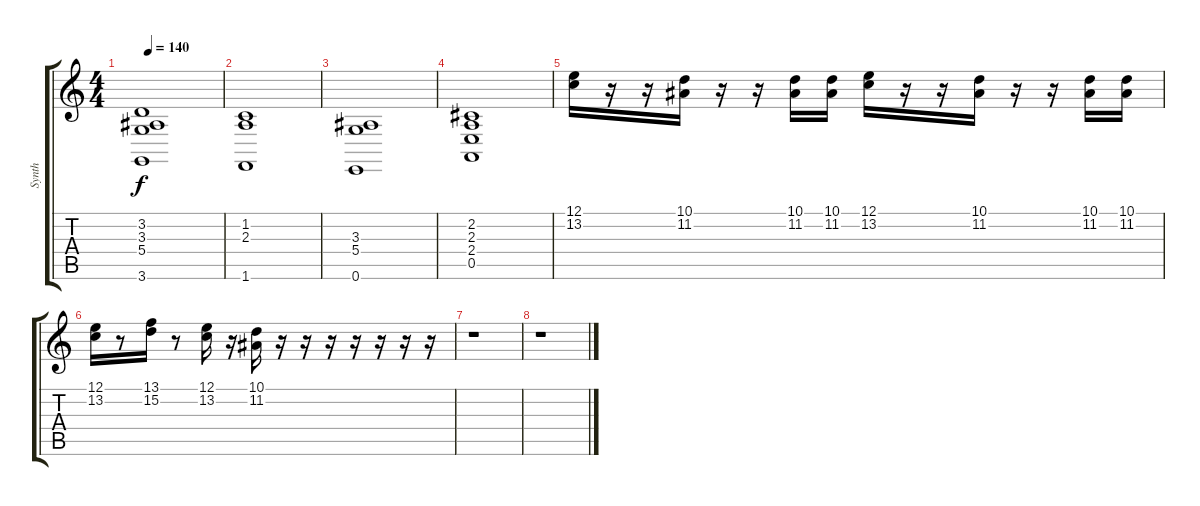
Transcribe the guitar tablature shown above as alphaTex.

\track ("Synth" "Synth") {instrument pad8sweep}
\staff {score tabs}
\tuning (E4 B3 G3 D3 A2 E2) {hide}
\ts (4 4)
\tempo 140
\clef g2
\ks c
(3.2 3.3 5.4 3.6).1{dy f} |
(1.2 2.3 1.6).1 |
(3.3 5.4 0.6).1 |
(2.2 2.3 2.4 0.5).1 |
(12.1 13.2).16 r.16 r.16 (10.1 11.2).16 r.16 r.16 (10.1 11.2).16 (10.1 11.2).16 (12.1 13.2).16 r.16 r.16 (10.1 11.2).16 r.16 r.16 (10.1 11.2).16 (10.1 11.2).16 |
(12.1 13.2).16 r.8 (13.1 15.2).16 r.8 (12.1 13.2).16 r.16 (10.1 11.2).16 r.16 r.16 r.16 r.16 r.16 r.16 r.16 |
r.1 |
r.1
